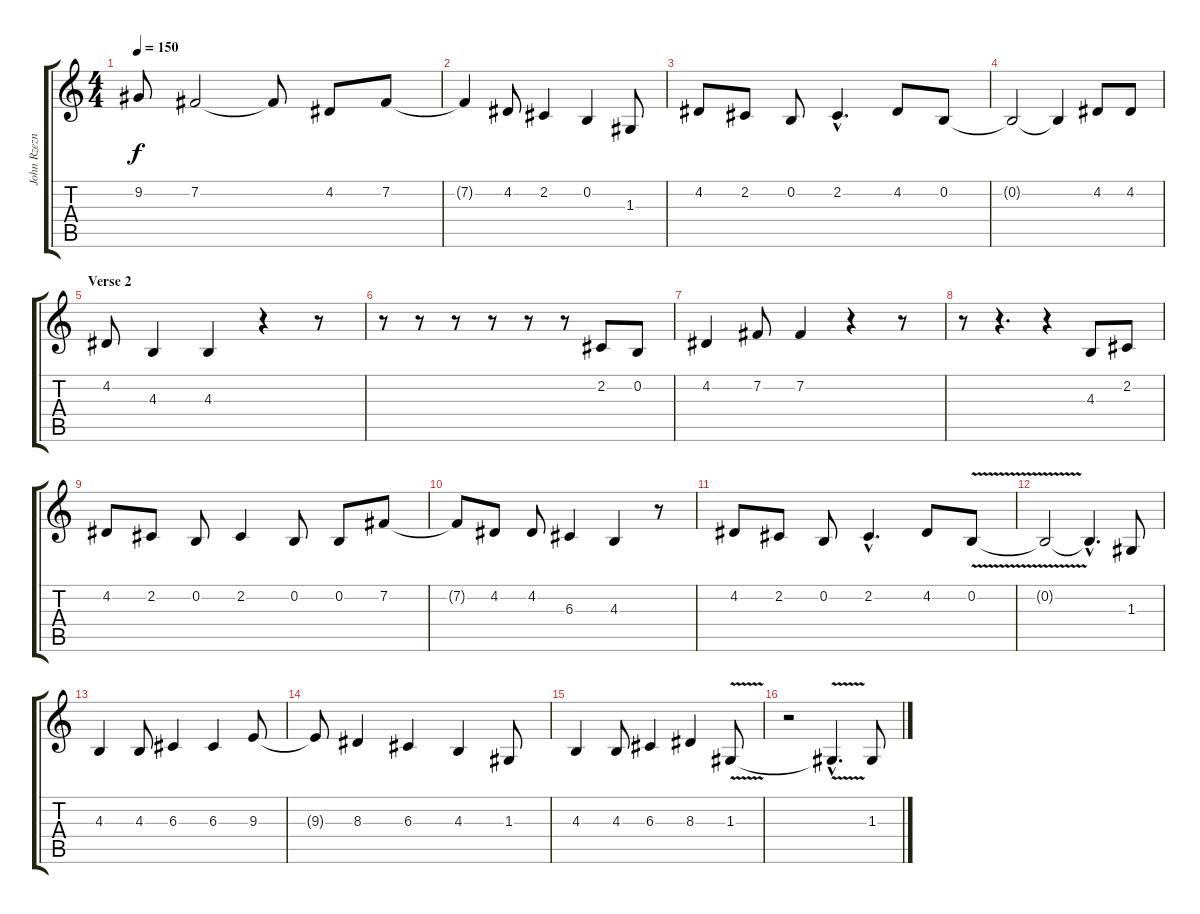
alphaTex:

\track ("John Rzeznik - Lead Voice" "John Rzezn") {instrument electricgrandpiano}
\staff {score tabs}
\tuning (E4 B3 G3 D3 A2 E2) {hide}
\ts (4 4)
\tempo 150
\clef g2
\ks c
9.2.8{dy f} 7.2.2 7.2{t}.8 4.2.8 7.2.8 |
7.2{t}.4 4.2.8 2.2.4 0.2.4 1.3.8 |
4.2.8 2.2.8 0.2.8 2.2{hac}.4{d} 4.2.8 0.2.8 |
0.2{t}.2 0.2{t}.4 4.2.8 4.2.8 |
\section ("" "Verse 2")
4.2.8 4.3.4 4.3.4 r.4 r.8 |
r.8 r.8 r.8 r.8 r.8 r.8 2.2.8 0.2.8 |
4.2.4 7.2.8 7.2.4 r.4 r.8 |
r.8 r.4{d} r.4 4.3.8 2.2.8 |
4.2.8 2.2.8 0.2.8 2.2.4 0.2.8 0.2.8 7.2.8 |
7.2{t}.8 4.2.8 4.2.8 6.3.4 4.3.4 r.8 |
4.2.8 2.2.8 0.2.8 2.2{hac}.4{d} 4.2.8 0.2{v}.8 |
0.2{t}.2 0.2{hac t}.4{d} 1.3.8 |
4.3.4 4.3.8 6.3.4 6.3.4 9.3.8 |
9.3{t}.8 8.3.4 6.3.4 4.3.4 1.3.8 |
4.3.4 4.3.8 6.3.4 8.3.4 1.3{v}.8 |
r.2 1.3{hac t}.4{d} 1.3.8
